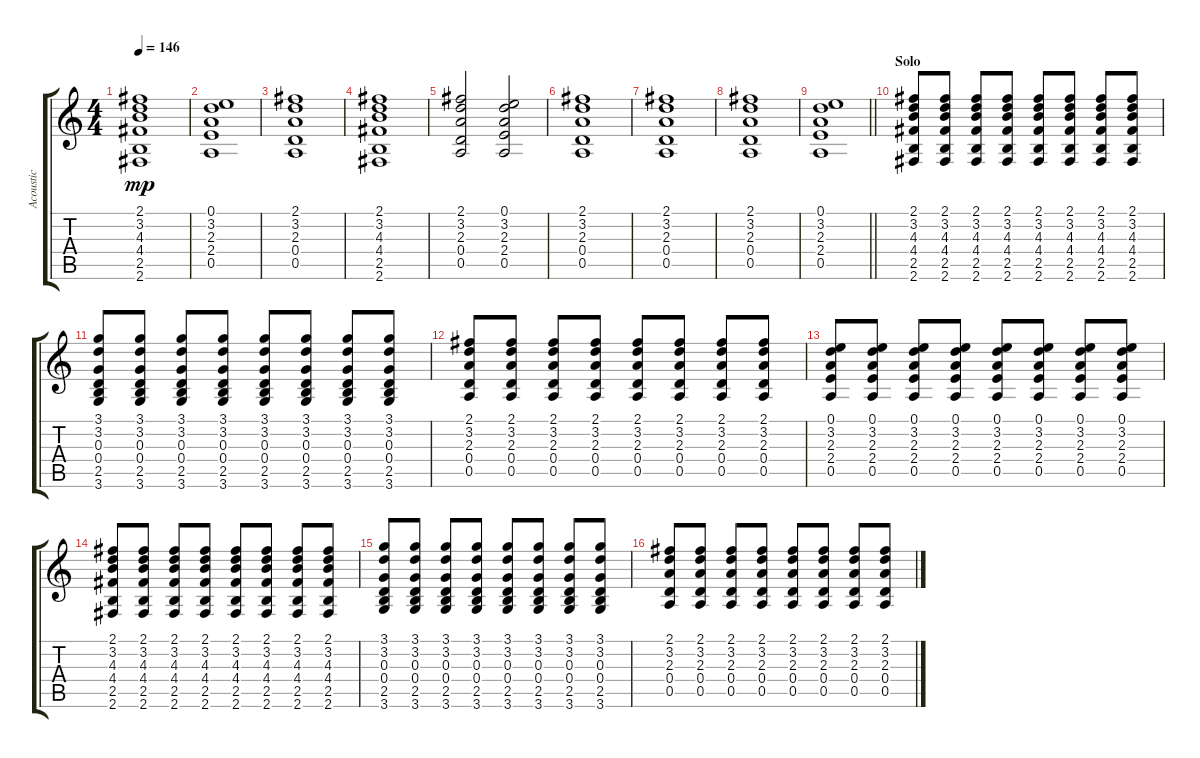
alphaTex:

\track ("Acoustic" "Acoustic") {instrument acousticguitarsteel}
\staff {score tabs}
\tuning (E4 B3 G3 D3 A2 E2) {hide}
\ts (4 4)
\tempo 146
\clef g2
\ks c
(2.1 3.2 4.3 4.4 2.5 2.6).1{dy mp} |
(0.1 3.2 2.3 2.4 0.5).1 |
(2.1 3.2 2.3 0.4 0.5).1 |
(2.1 3.2 4.3 4.4 2.5 2.6).1 |
(2.1 3.2 2.3 0.4 0.5).2 (0.1 3.2 2.3 2.4 0.5).2 |
(2.1 3.2 2.3 0.4 0.5).1 |
(2.1 3.2 2.3 0.4 0.5).1 |
(2.1 3.2 2.3 0.4 0.5).1 |
\barLineRight lightlight
(0.1 3.2 2.3 2.4 0.5).1 |
\section ("" "Solo")
(2.1 3.2 4.3 4.4 2.5 2.6).8 (2.1 3.2 4.3 4.4 2.5 2.6).8 (2.1 3.2 4.3 4.4 2.5 2.6).8 (2.1 3.2 4.3 4.4 2.5 2.6).8 (2.1 3.2 4.3 4.4 2.5 2.6).8 (2.1 3.2 4.3 4.4 2.5 2.6).8 (2.1 3.2 4.3 4.4 2.5 2.6).8 (2.1 3.2 4.3 4.4 2.5 2.6).8 |
(3.1 3.2 0.3 0.4 2.5 3.6).8 (3.1 3.2 0.3 0.4 2.5 3.6).8 (3.1 3.2 0.3 0.4 2.5 3.6).8 (3.1 3.2 0.3 0.4 2.5 3.6).8 (3.1 3.2 0.3 0.4 2.5 3.6).8 (3.1 3.2 0.3 0.4 2.5 3.6).8 (3.1 3.2 0.3 0.4 2.5 3.6).8 (3.1 3.2 0.3 0.4 2.5 3.6).8 |
(2.1 3.2 2.3 0.4 0.5).8 (2.1 3.2 2.3 0.4 0.5).8 (2.1 3.2 2.3 0.4 0.5).8 (2.1 3.2 2.3 0.4 0.5).8 (2.1 3.2 2.3 0.4 0.5).8 (2.1 3.2 2.3 0.4 0.5).8 (2.1 3.2 2.3 0.4 0.5).8 (2.1 3.2 2.3 0.4 0.5).8 |
(0.1 3.2 2.3 2.4 0.5).8 (0.1 3.2 2.3 2.4 0.5).8 (0.1 3.2 2.3 2.4 0.5).8 (0.1 3.2 2.3 2.4 0.5).8 (0.1 3.2 2.3 2.4 0.5).8 (0.1 3.2 2.3 2.4 0.5).8 (0.1 3.2 2.3 2.4 0.5).8 (0.1 3.2 2.3 2.4 0.5).8 |
(2.1 3.2 4.3 4.4 2.5 2.6).8 (2.1 3.2 4.3 4.4 2.5 2.6).8 (2.1 3.2 4.3 4.4 2.5 2.6).8 (2.1 3.2 4.3 4.4 2.5 2.6).8 (2.1 3.2 4.3 4.4 2.5 2.6).8 (2.1 3.2 4.3 4.4 2.5 2.6).8 (2.1 3.2 4.3 4.4 2.5 2.6).8 (2.1 3.2 4.3 4.4 2.5 2.6).8 |
(3.1 3.2 0.3 0.4 2.5 3.6).8 (3.1 3.2 0.3 0.4 2.5 3.6).8 (3.1 3.2 0.3 0.4 2.5 3.6).8 (3.1 3.2 0.3 0.4 2.5 3.6).8 (3.1 3.2 0.3 0.4 2.5 3.6).8 (3.1 3.2 0.3 0.4 2.5 3.6).8 (3.1 3.2 0.3 0.4 2.5 3.6).8 (3.1 3.2 0.3 0.4 2.5 3.6).8 |
(2.1 3.2 2.3 0.4 0.5).8 (2.1 3.2 2.3 0.4 0.5).8 (2.1 3.2 2.3 0.4 0.5).8 (2.1 3.2 2.3 0.4 0.5).8 (2.1 3.2 2.3 0.4 0.5).8 (2.1 3.2 2.3 0.4 0.5).8 (2.1 3.2 2.3 0.4 0.5).8 (2.1 3.2 2.3 0.4 0.5).8
